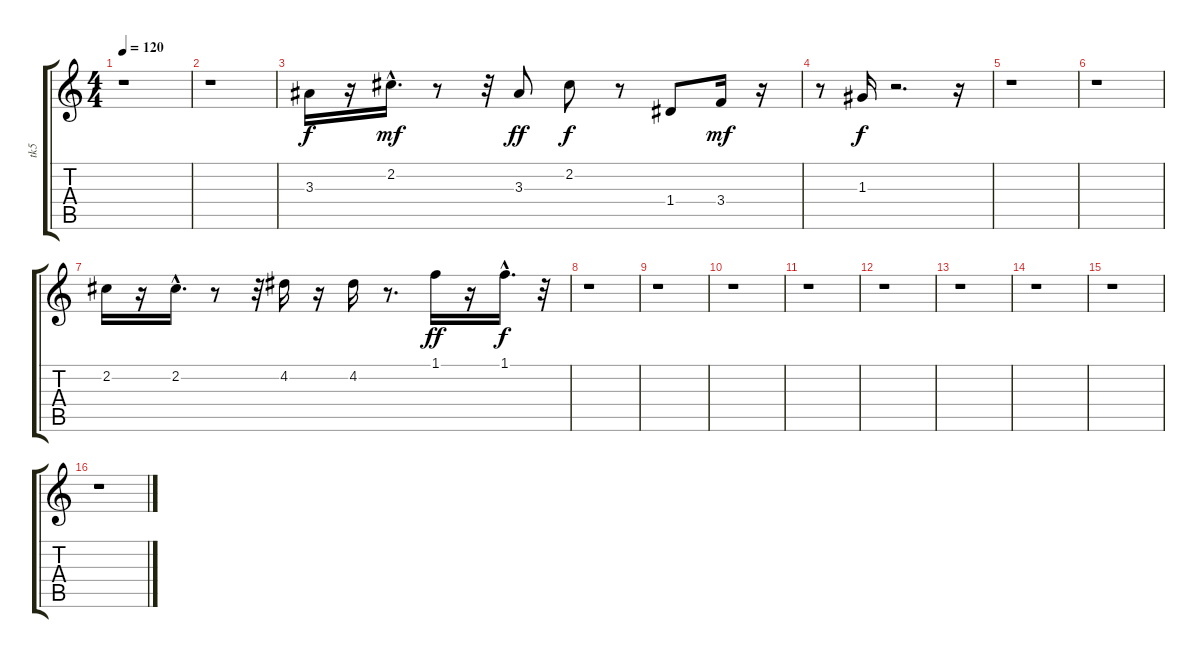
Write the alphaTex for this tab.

\track ("tk5" "tk5") {instrument overdrivenguitar}
\staff {score tabs}
\tuning (E4 B3 G3 D3 A2 E2) {hide}
\ts (4 4)
\tempo 120
\clef g2
\ks c
r.1{dy mf} |
r.1 |
3.3.16{dy f} r.16 2.2{hac}.16{d dy mf} r.8 r.32 3.3.8{dy ff} 2.2.8{dy f} r.8 1.4.8 3.4.16{dy mf} r.16 |
r.8 1.3.16{dy f} r.2{d} r.16 |
r.1 |
r.1 |
2.2.16 r.16 2.2{hac}.16{d} r.8 r.32 4.2.16 r.16 4.2.16 r.8{d} 1.1.16{dy ff} r.16 1.1{hac}.16{d dy f} r.32 |
r.1 |
r.1 |
r.1 |
r.1 |
r.1 |
r.1 |
r.1 |
r.1 |
r.1
